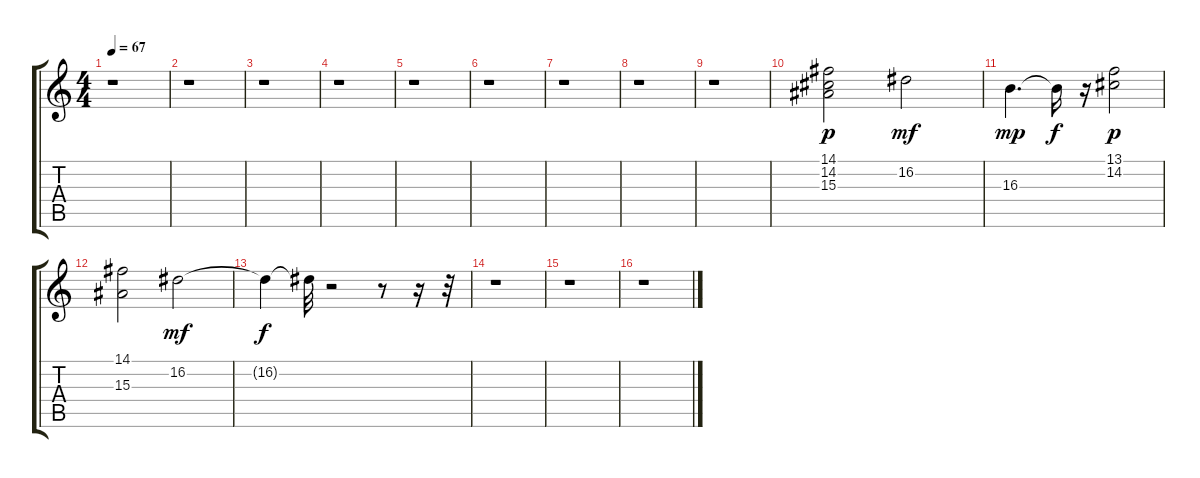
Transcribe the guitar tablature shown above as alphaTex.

\track "" {instrument stringensemble1}
\staff {score tabs}
\tuning (E4 B3 G3 D3 A2 E2) {hide}
\ts (4 4)
\tempo 67
\clef g2
\ks c
r.1{dy p} |
r.1 |
r.1 |
r.1 |
r.1 |
r.1 |
r.1 |
r.1 |
r.1 |
(14.1 14.2 15.3).2 16.2.2{dy mf} |
16.3.4{d dy mp} 16.3{t}.16{dy f} r.16 (13.1 14.2).2{dy p} |
(14.1 15.3).2 16.2.2{dy mf} |
16.2{t}.4{dy f} 16.2{t}.32 r.2 r.8 r.16 r.32 |
r.1 |
r.1 |
r.1
